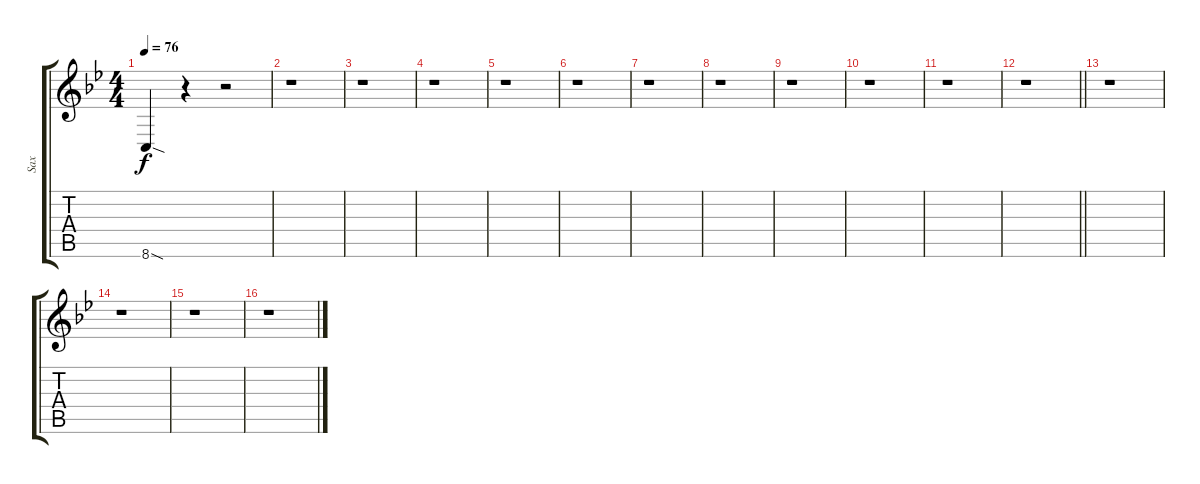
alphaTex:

\track ("Sax" "Sax") {instrument tenorsax}
\staff {score tabs}
\tuning (E4 B3 G3 D3 A2 E2) {hide}
\ts (4 4)
\tempo 76
\clef g2
\ks bb
8.6{sod}.4{dy f} r.4 r.2 |
r.1 |
r.1 |
r.1 |
r.1 |
r.1 |
r.1 |
r.1 |
r.1 |
r.1 |
r.1 |
\barLineRight lightlight
r.1 |
r.1 |
r.1 |
r.1 |
r.1
